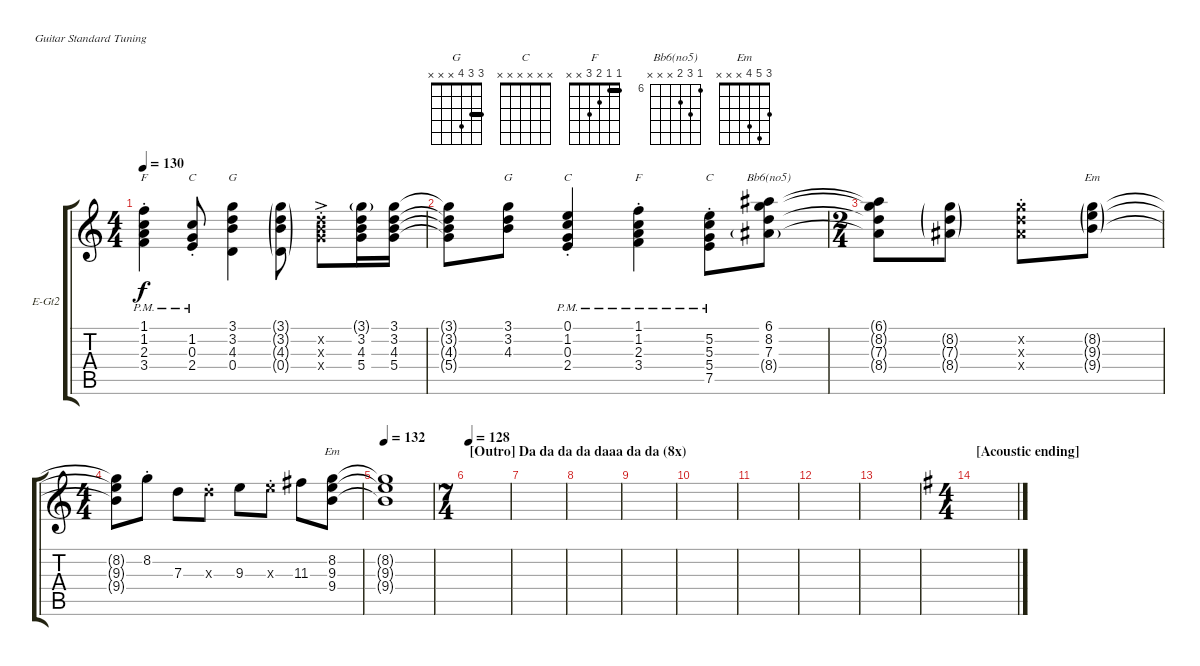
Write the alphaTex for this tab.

\bracketExtendMode groupsimilarinstruments
\firstSystemTrackNameOrientation horizontal
\otherSystemsTrackNameOrientation horizontal
\track ("Electric Guitar 2" "E-Gt2") {instrument overdrivenguitar}
\staff {score tabs}
\tuning (E4 B3 G3 D3 A2 E2)
\chord ("G" x x x x x x)
\chord ("C" 0 1 0 2 x x)
\chord ("C" x x x x x x)
\chord ("G" 3 3 4 x x x) {barre 3}
\chord ("F" 1 1 2 3 x x) {barre 1}
\chord ("Bb6(no5)" 6 8 7 x x x) {firstfret 6}
\chord ("Em" x x x x x x)
\chord ("Em" 3 5 4 x x x)
\ts (4 4)
\tempo 130
\clef g2
\ks aminor
(1.1{st} 1.2{st} 2.3{st} 3.4{pm st}).4{ch "F" dy f} (0.3{pm st} 2.4{pm st} 1.2{pm}).8{ch "C"} (3.2 4.3 3.1 0.4).4{ch "G"} (3.2{g} 4.3{g} 3.1{g} 0.4{g}).8 (3.2{ac st x} 4.3{ac st x} 5.4{st x}).8 (3.1{g} 3.2 4.3 5.4).16 (3.1 3.2 4.3 5.4).16 |
(3.1{t} 3.2{t} 4.3{t} 5.4{t}).8 (3.1 3.2 4.3).8{ch "G"} (0.1{st} 1.2{st} 0.3{pm st} 2.4{pm st}).4{ch "C"} (1.1{st} 1.2{st} 2.3{st} 3.4{pm st}).4{ch "F"} (5.2{st} 5.3{st} 5.4{pm st} 7.5{pm st}).8{ch "C"} (6.1 8.2 7.3 8.4{g}).8{ch "Bb6(no5)"} |
\ts (2 4)
(6.1{t} 8.2{t} 7.3{t} 8.4{t}).8 (8.2{g} 7.3{g} 8.4{g}).8 (8.2{st x} 7.3{st x} 8.4{st x}).8 (9.3{g} 9.4{g} 8.2{g}).8{ch "Em"} |
\ts (4 4)
(9.3{t} 9.4{t} 8.2{t}).8 8.2{st}.8 7.3.8 7.3{st x}.8 9.3.8 9.3{st x}.8 11.3.8 (8.2 9.3 9.4).8{ch "Em"} |
\tempo 132
(8.2{t} 9.3{t} 9.4{t}).1 |
\ts (7 4)
\section ("" "[Outro] Da da da da daaa da da (8x) ")
\tempo (128 0.00625)
|
|
|
|
|
|
|
|
\ts (4 4)
\section ("" "[Acoustic ending]")
\ks eminor
